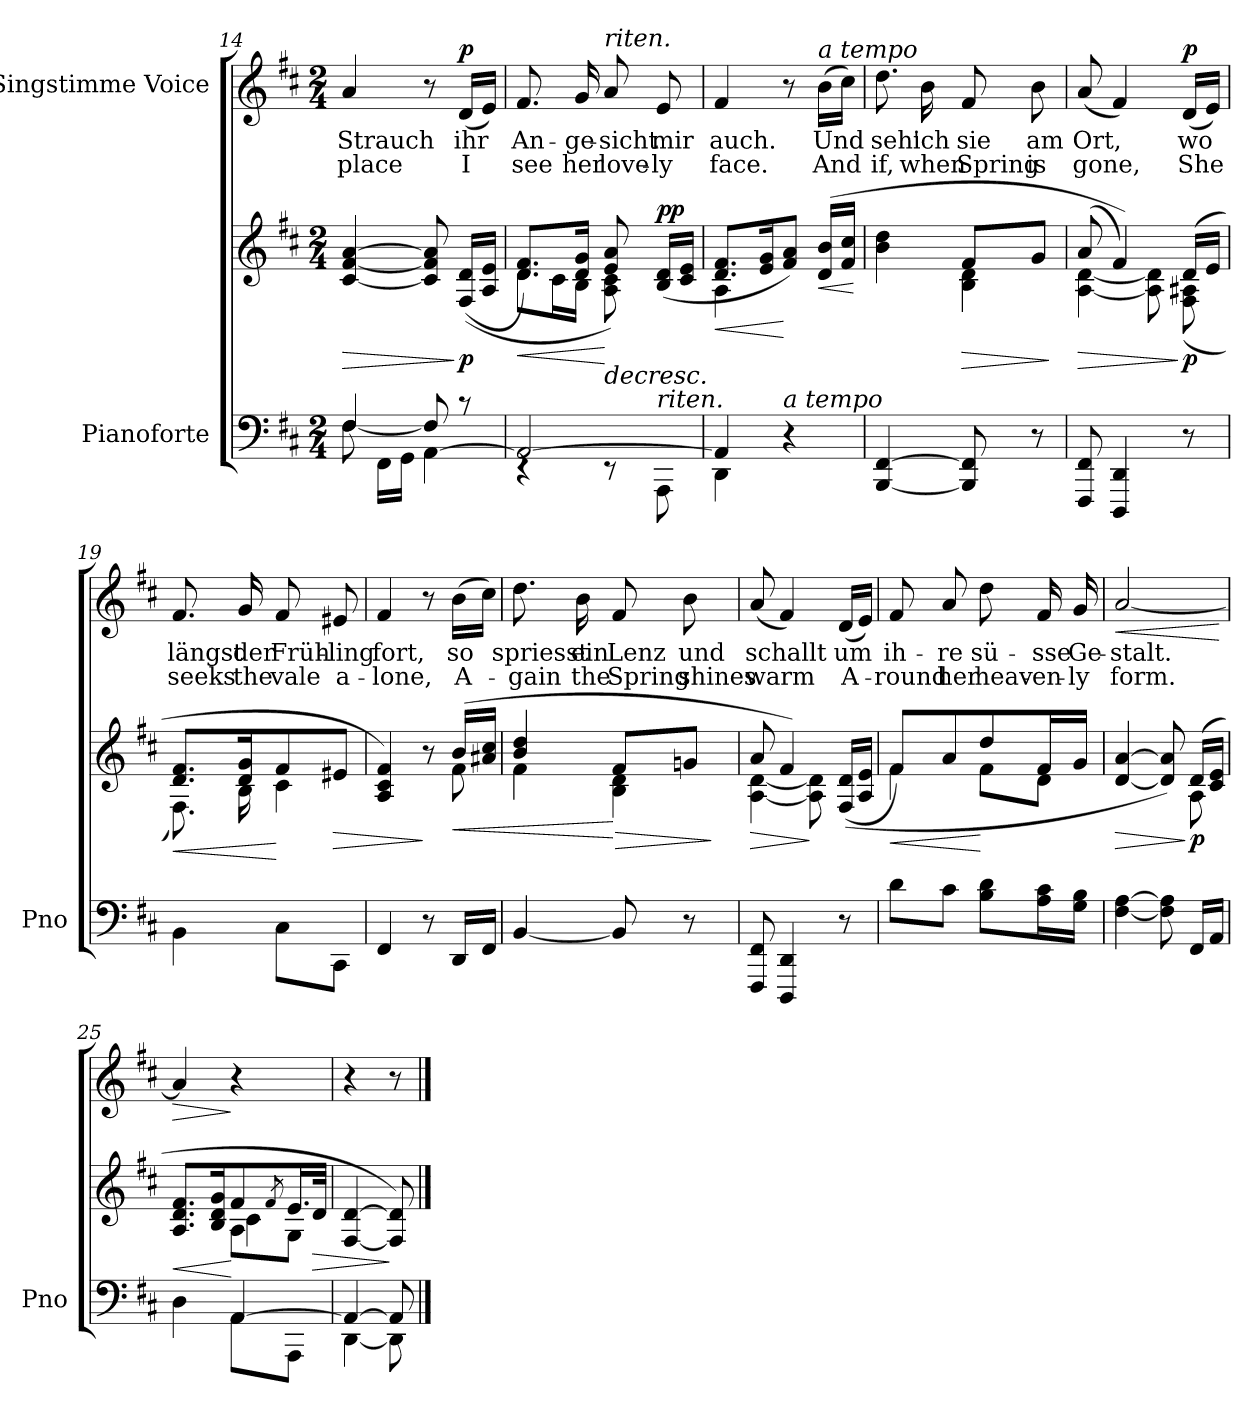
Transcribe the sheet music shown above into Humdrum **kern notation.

**kern	**kern	**dynam	**kern	**text	**text	**dynam
*part2	*part2	*part2	*part1	*part1	*part1	*part1
*staff3	*staff2	*staff2/3	*staff1	*staff1	*staff1	*staff1
*I"Pianoforte	*	*	*I"Singstimme Voice	*	*	*
*I'Pno	*	*	*	*	*	*
*clefF4	*clefG2	*	*clefG2	*	*	*
*k[f#c#]	*k[f#c#]	*	*k[f#c#]	*	*	*
*M2/4	*M2/4	*	*M2/4	*	*	*
=14	=14	=14	=14	=14	=14	=14
*^	*	*	*	*	*	*
!	!	!	!LO:HP:b	!	!LO:LY:b	!LO:LY:b	!
8F#\	[4F#/	[4c#/ [4f#/ [4a/	>	4a/	Strauch	place	.
16FF#\LL	.	.	.	.	.	.	.
16GG\JJ	.	.	.	.	.	.	.
[4AA\	8F#/]	8c#/] 8f#/] 8a/]	.	8r	.	.	.
!	!	!	!LO:DY:n=1:b	!	!LO:LY:b	!LO:LY:b	!LO:DY:a
.	8rc	(<(>16F#/ 16d/LL	] p	(<16d/LL	ihr	I	p
.	.	16A/ 16e/JJ	.	16e/JJ)	.	.	.
!!LO:LB:g=z
=15	=15	=15	=15	=15	=15	=15	=15
!	!	!	!LO:HP:b	!	!LO:LY:b	!LO:LY:b	!
*	*	*^	*	*	*	*	*
2AA/_	4rEE	8.d/ 8.f#/L)	8d\L	<	8.f#/	An-	see	.
.	.	.	16c#\L	.	.	.	.	.
!	!	!	!	!	!	!LO:LY:b	!LO:LY:b	!
.	.	16d/ 16g/Jk	16B\JJ	.	16g/	-ge-	her	.
!	!	!	!	!	!LO:TX:a:i:t=riten.	!	!	!
!	!	!	!	!LO:HP:n=1:b	!	!LO:LY:b	!LO:LY:b	!
.	8rEE	8e/ 8a/)	8A\ 8c#\	[ >	8a/	-sicht	love-	.
!	!LO:TX:a:i:t=riten.	!	!	!	!	!	!	!
!	!	!	!	!LO:DY:a	!	!LO:LY:b	!LO:LY:b	!
.	8AAA\	(<16B/ 16d/LL	8ryy	pp	8e/	mir	-ly	.
.	.	16c#/ 16e/JJ	.	.	.	.	.	.
*v	*v	*	*	*	*	*	*	*
*	*v	*v	*	*	*	*	*
.	.	]	.	.	.	.
=16	=16	=16	=16	=16	=16	=16
*^	*	*	*	*	*	*
!	!	!	!LO:HP:b	!	!LO:LY:b	!LO:LY:b	!
*	*	*^	*	*	*	*	*
4AA/]	4DD\	8.d/ 8.f#/L	4A\	<	4f#/	auch.	face.	.
.	.	16e/ 16g/K	.	.	.	.	.	.
!LO:TX:a:i:t=a tempo	!	!	!	!	!	!	!	!
4r	4ryy	8f#/ 8a/J)	4ryy	[	8r	.	.	.
!	!	!	!	!	!LO:TX:a:i:t=a tempo	!	!	!
!	!	!	!	!LO:HP:b	!	!LO:LY:b	!LO:LY:b	!
.	.	(>16d/ 16b/LL	.	<	(>16b\LL	Und	And	.
.	.	16f#/ 16cc#/JJ	.	.	16cc#\JJ)	.	.	.
*v	*v	*	*	*	*	*	*	*
*	*v	*v	*	*	*	*	*
.	.	[	.	.	.	.
=17	=17	=17	=17	=17	=17	=17
*	*^	*	*	*	*	*
!	!	!	!	!	!LO:LY:b	!LO:LY:b	!
[4BBB/ [4FF#/	4b\ 4dd\	4ryy	.	8.dd\	seh'	if,	.
!	!	!	!	!	!LO:LY:b	!LO:LY:b	!
.	.	.	.	16b\	ich	when	.
!	!	!	!LO:HP:b	!	!LO:LY:b	!LO:LY:b	!
8BBB/] 8FF#/]	8f#/L	4B\ 4d\	>	8f#/	sie	Spring	.
!	!	!	!	!	!LO:LY:b	!LO:LY:b	!
8r	8g/J	.	.	8b\	am	is	.
*	*v	*v	*	*	*	*	*
.	.	]	.	.	.	.
=18	=18	=18	=18	=18	=18	=18
!	!	!LO:HP:b	!	!LO:LY:b	!LO:LY:b	!
*	*^	*	*	*	*	*
8FFF#/ 8FF#/	(>8a/	[4A\ [4d\	>	(<8a/	Ort,	gone,	.
4DDD/ 4DD/	4f#/))	.	.	4f#/)	.	.	.
.	.	8A\] 8d\]	.	.	.	.	.
!	!	!	!LO:DY:n=1:b	!	!LO:LY:b	!LO:LY:b	!LO:DY:a
8r	(>16d/LL	(<8F#\ 8A#X\	] p	(<16d/LL	wo	She	p
.	16e/JJ	.	.	16e/JJ)	.	.	.
*	*v	*v	*	*	*	*	*
!!LO:LB:g=z
=19	=19	=19	=19	=19	=19	=19
*^	*	*	*	*	*	*
!	!	!	!LO:HP:b	!	!LO:LY:b	!LO:LY:b	!
*	*	*^	*	*	*	*	*
*	*	*	*^	*	*	*	*	*
4ryy	4BB\	8.d/ 8.f#/L	8.F#\L)	4ryy	<	8.f#/	längst	seeks	.
!	!	!	!	!	!	!	!LO:LY:b	!LO:LY:b	!
.	.	16d/ 16g/K	16B\K	.	.	16g/	der	the	.
!	!	!	!	!	!	!	!LO:LY:b	!LO:LY:b	!
8An/	8C#\L	8f#/	4ryy	4c#\	[	8f#/	Früh-	vale	.
!	!	!	!	!	!LO:HP:b	!	!LO:LY:b	!LO:LY:b	!
8G#X/J	8CC#\J	8e#X/J	.	.	>	8e#X/	-ling	a-	.
*	*	*	*v	*v	*	*	*	*	*
=20	=20	=20	=20	=20	=20	=20	=20	=20
!	!	!	!	!	!	!LO:LY:b	!LO:LY:b	!
*v	*v	*	*	*	*	*	*	*
4FF#/	4A/ 4c#/ 4f#/)	4ryy	.	4f#/	fort,	-lone,	.
8r	8r	8ryy	]	8r	.	.	.
!	!	!	!LO:HP:b	!	!LO:LY:b	!LO:LY:b	!
16DD/LL	(>16b/LL	8f#\	<	(>16b\LL	so	A-	.
16FF#/JJ	16a#X/ 16cc#/JJ	.	.	16cc#\JJ)	.	.	.
=21	=21	=21	=21	=21	=21	=21	=21
!	!	!	!	!	!LO:LY:b	!LO:LY:b	!
[4BB/	4b/ 4dd/	4f#\	.	8.dd\	spriesst	-gain	.
!	!	!	!	!	!LO:LY:b	!LO:LY:b	!
.	.	.	.	16b\	ein	the	.
!	!	!	!LO:HP:n=1:b	!	!LO:LY:b	!LO:LY:b	!
8BB/]	8f#/L	4B\ 4d\	[ >	8f#/	Lenz	Spring	.
!	!	!	!	!	!LO:LY:b	!LO:LY:b	!
8r	8gn/J	.	.	8b\	und	shines	.
*	*v	*v	*	*	*	*	*
.	.	]	.	.	.	.
=22	=22	=22	=22	=22	=22	=22
!	!	!LO:HP:b	!	!LO:LY:b	!LO:LY:b	!
*	*^	*	*	*	*	*
8FFF#/ 8FF#/	8a/	[4A\ [4d\	>	(<8a/	schallt	warm	.
4DDD/ 4DD/	4f#/)	.	.	4f#/)	.	.	.
.	.	8A\] 8d\]	]	.	.	.	.
!	!	!	!	!	!LO:LY:b	!LO:LY:b	!
8r	(<(>16F#/ 16d/LL	8ryy	.	(<16d/LL	um	A-	.
.	16A/ 16e/JJ	.	.	16e/JJ)	.	.	.
!!LO:PB:g=z
=23	=23	=23	=23	=23	=23	=23	=23
!	!	!	!LO:HP:b	!	!LO:LY:b	!LO:LY:b	!
8d\L	8f#/L)	4f#\	<	8f#/	ih-	-round	.
!	!	!	!	!	!LO:LY:b	!LO:LY:b	!
8c#\J	8a/	.	.	8a/	-re	her	.
!	!	!	!	!	!LO:LY:b	!LO:LY:b	!
8B\ 8d\L	8dd/	8f#\L	[	8dd\	sü-	heav-	.
!	!	!	!	!	!LO:LY:b	!LO:LY:b	!
16A\ 16c#\L	16f#/L	8d\J	.	16f#/	-sse	-en-	.
!	!	!	!	!	!LO:LY:b	!LO:LY:b	!
16G\ 16B\JJ	16g/JJ	.	.	16g/	Ge-	-ly	.
=24	=24	=24	=24	=24	=24	=24	=24
!	!	!	!LO:HP:b	!	!LO:LY:b	!LO:LY:b	!LO:HP:b
[4F#\ [4A\	[4d/ [4a/	4.ryy	>	[2a/	-stalt.	form.	<
8F#\] 8A\]	8d/] 8a/])	.	.	.	.	.	.
!	!	!	!LO:DY:n=1:b	!	!	!	!
16FF#/LL	(>16d/LL	8A\	] p	.	.	.	.
16AA/JJ	16c#/ 16e/JJ	.	.	.	.	.	.
*	*v	*v	*	*	*	*	*
.	.	.	.	.	.	[
=25	=25	=25	=25	=25	=25	=25
*^	*	*	*	*	*	*
!	!	!	!LO:HP:b	!	!	!	!LO:HP:b
*	*	*^	*	*	*	*	*
*	*	*	*^	*	*	*	*	*
4D\	4ryy	8.A/ 8.d/ 8.f#/L	4ryy	4ryy	<	4a/]	.	.	>
.	.	16B/ 16d/ 16g/K	.	.	.	.	.	.	.
[4AA/	8AA\L	8f#/	8A\L	4c#\	[	4r	.	.	]
.	.	8qf#/	.	.	.	.	.	.	.
.	8AAA\J	16.e/L	8G\J	.	.	.	.	.	.
!	!	!	!	!	!LO:HP:b	!	!	!	!
.	.	32d/JJk	.	.	>	.	.	.	.
*	*	*v	*v	*v	*	*	*	*	*
=26	=26	=26	=26	=26	=26	=26	=26
4AA/_	[4DD\	[4F#/ [4d/	.	4r	.	.	.
8AA/]	8DD\]	8F#/] 8d/])	]	8r	.	.	.
*v	*v	*	*	*	*	*	*
==	==	==	==	==	==	==
*-	*-	*-	*-	*-	*-	*-
